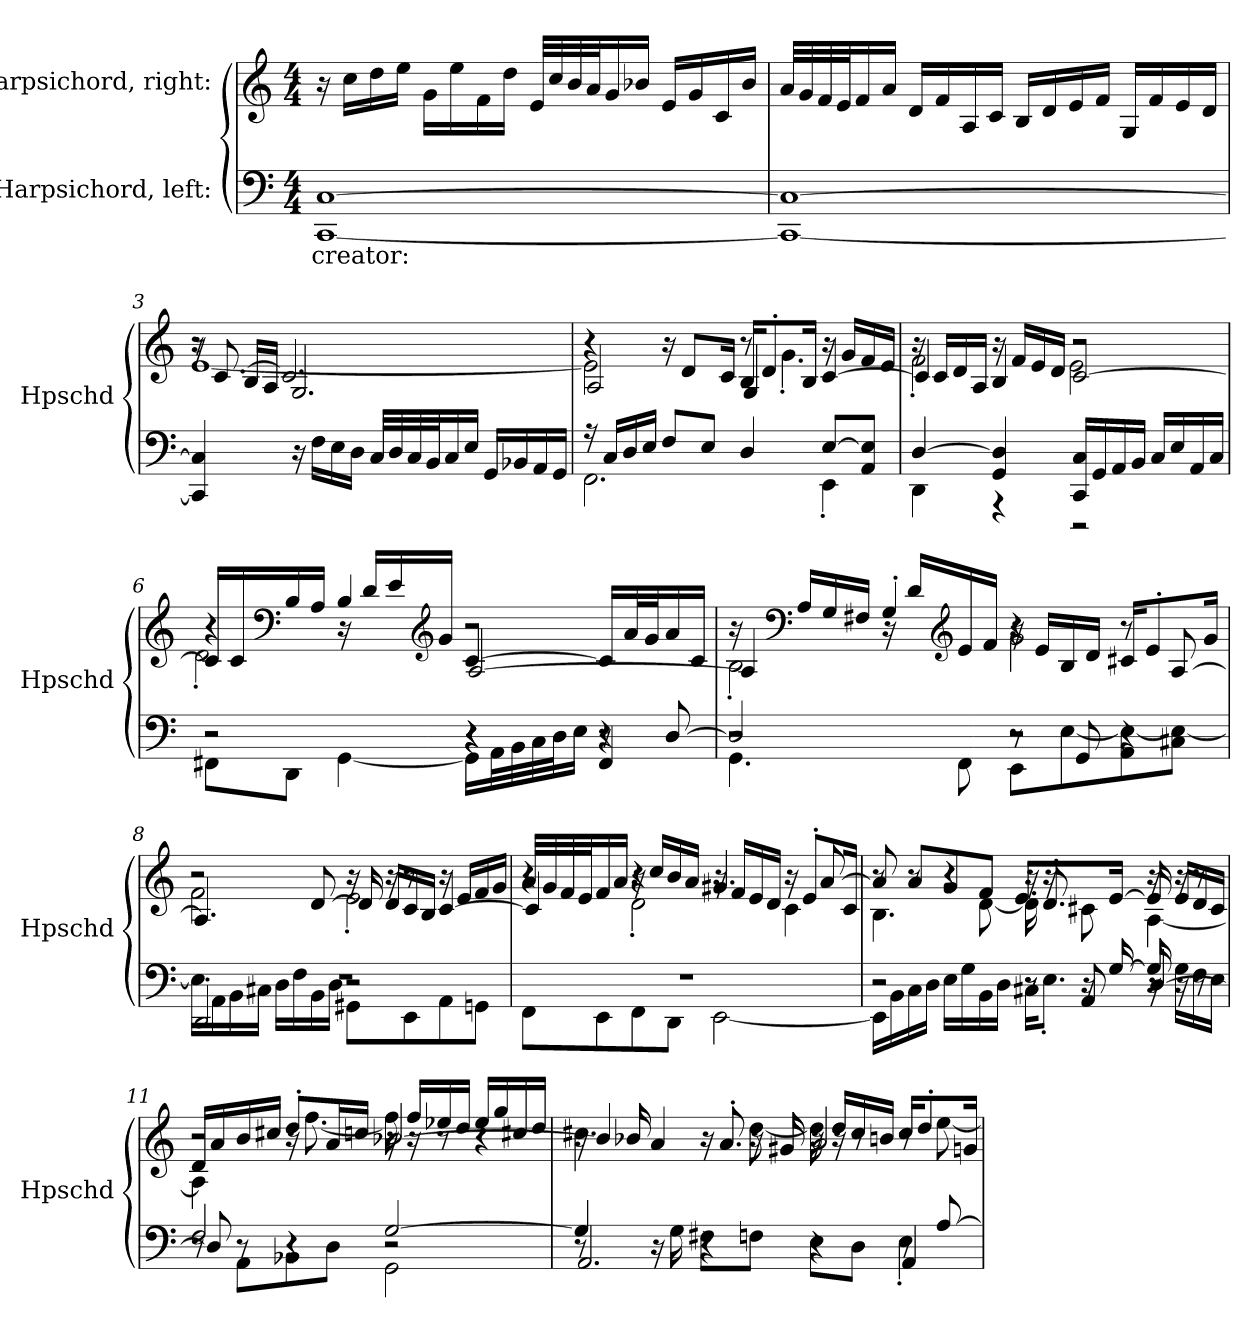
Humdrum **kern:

**kern	**text	**kern
*part2	*part2	*part1
*staff2	*staff2	*staff1
*I"Harpsichord, left:	*	*I"Harpsichord, right:
*I'Hpschd	*	*I'Hpschd
*clefF4	*	*clefG2
*k[]	*	*k[]
*M4/4	*	*M4/4
*MM70	*	*MM70
=1	=1	=1
!	!LO:LY:b	!
[1CC [1C	creator:	16r
.	.	16cc\LL
.	.	16dd\
.	.	16ee\JJ
.	.	16g\LL
.	.	16ee\
.	.	16f\
.	.	16dd\JJ
.	.	32e/LLL
.	.	32cc/
.	.	32b/
.	.	32a/J
.	.	16g/
.	.	16b-X/JJ
.	.	16e/LL
.	.	16g/
.	.	16c/
.	.	16b-/JJ
=2	=2	=2
1CC_ 1C_	.	32a/LLL
.	.	32g/
.	.	32f/
.	.	32e/J
.	.	16f/
.	.	16a/JJ
.	.	16d/LL
.	.	16f/
.	.	16A/
.	.	16c/JJ
.	.	16B/LL
.	.	16d/
.	.	16e/
.	.	16f/JJ
.	.	16G/LL
.	.	16f/
.	.	16e/
.	.	16d/JJ
!!LO:LB:g=z
=3	=3	=3
*	*	*^
*	*	*	*^
4CC/] 4C/]	.	8r	[1e	16r
.	.	.	.	[8.c/
.	.	16B/LL	.	.
.	.	16A/JJ	.	.
16r	.	2.G/	.	2.c/]
16F\LL	.	.	.	.
16E\	.	.	.	.
16D\JJ	.	.	.	.
32C/LLL	.	.	.	.
32D/	.	.	.	.
32C/	.	.	.	.
32BB/J	.	.	.	.
16C/	.	.	.	.
16E/JJ	.	.	.	.
16GG/LL	.	.	.	.
16BB-X/	.	.	.	.
16AA/	.	.	.	.
16GG/JJ	.	.	.	.
=4	=4	=4	=4	=4
*^	*	*	*	*
16r	2.FF\	.	4r	2e\]	2A/
16C/LL	.	.	.	.	.
16D/	.	.	.	.	.
16E/JJ	.	.	.	.	.
8F/L	.	.	16r	.	.
.	.	.	8d/L	.	.
8E/J	.	.	.	.	.
.	.	.	16c/Jk	.	.
4D/	.	.	16B/KL	8r	4G/
.	.	.	8d'/	.	.
.	.	.	.	4.g'\	.
.	.	.	16B/Jk	.	.
[8E/L	4EE'\	.	16r	.	[4c/
.	.	.	16g/LL	.	.
8AA/ 8E/]J	.	.	16f/	.	.
.	.	.	16e/JJ	.	.
!!LO:LB:g=z	!!	!!
=5	=5	=5	=5	=5	=5
[4D/	4DD\	.	16r	2f'\	4c/]
.	.	.	16c/LL	.	.
.	.	.	16d/	.	.
.	.	.	16A/JJ	.	.
4GG/ 4D/]	4r	.	16r	.	4B/
.	.	.	16f/LL	.	.
.	.	.	16e/	.	.
.	.	.	16d/JJ	.	.
16CC/ 16C/LL	2r	.	[2c/	2e\	2r
16GG/	.	.	.	.	.
16AA/	.	.	.	.	.
16BB/JJ	.	.	.	.	.
16C/LL	.	.	.	.	.
16E/	.	.	.	.	.
16AA/	.	.	.	.	.
16C/JJ	.	.	.	.	.
=6	=6	=6	=6	=6	=6
*	*^	*	*	*	*
2r	8FF#X\L	2r	.	16c/LL]	2d'\	4r
.	.	.	.	16c/	.	.
*	*	*	*	*clefF4	*	*
.	8DD\J	.	.	16B/	.	.
.	.	.	.	16A/JJ	.	.
.	[4GG\	.	.	16r	.	4B/
.	.	.	.	16d/LL	.	.
.	.	.	.	16e/	.	.
*	*	*	*	*clefG2	*	*
.	.	.	.	16g/JJ	.	.
4r	16GG\LL]	4r	.	[4c/	2r	[2A/
.	32AA\L	.	.	.	.	.
.	32BB\	.	.	.	.	.
.	32C\	.	.	.	.	.
.	32D\J	.	.	.	.	.
.	16E\JJ	.	.	.	.	.
8r	4r	4FF#/	.	16c/LL]	.	.
.	.	.	.	32a/L	.	.
.	.	.	.	32g/J	.	.
[8D/	.	.	.	16a/	.	.
.	.	.	.	16c/JJ	.	.
!!LO:LB:g=z	!!	!!
=7	=7	=7	=7	=7	=7	=7
2D/]	4.GG\	2r	.	16r	2B'\	4A/]
*	*	*	*	*clefF4	*	*
.	.	.	.	16A/LL	.	.
.	.	.	.	16G/	.	.
.	.	.	.	16F#X/JJ	.	.
.	.	.	.	16r	.	4G'/
.	.	.	.	16d/LL	.	.
*	*	*	*	*clefG2	*	*
.	8FF\	.	.	16e/	.	.
.	.	.	.	16f/JJ	.	.
2r	8EE\L	8r	.	16r	2g\	4r
.	.	.	.	16e/LL	.	.
.	[8E\	8GG/	.	16B/	.	.
.	.	.	.	16d/JJ	.	.
.	8AA\ 8E\_	4r	.	16c#X/KL	.	8r
.	.	.	.	8e'/	.	.
.	8C#X\ 8E\_J	.	.	.	.	[8A/
.	.	.	.	16g/Jk	.	.
=8	=8	=8	=8	=8	=8	=8
1r	16E\LL]	2DD'/	.	2r	2f\	4.A/]
.	16AA\	.	.	.	.	.
.	16BB\	.	.	.	.	.
.	16C#X\JJ	.	.	.	.	.
.	16D\LL	.	.	.	.	.
.	16F\	.	.	.	.	.
.	16BB\	.	.	.	.	[8d/
.	16D\JJ	.	.	.	.	.
.	8GG#X\L	2r	.	16r	2e'\	16d/]
.	.	.	.	16d/LL	.	16r
.	8EE\	.	.	16c/	.	8r
.	.	.	.	16B/JJ	.	.
.	8AA\	.	.	16r	.	[4c/
.	.	.	.	16e/LL	.	.
.	8GGn\J	.	.	16f/	.	.
.	.	.	.	16g/JJ	.	.
*	*v	*v	*	*	*	*
!!LO:LB:g=z	!!	!!
=9	=9	=9	=9	=9	=9
1r	8FF\L	.	32a/LLL	4r	4c/]
.	.	.	32g/	.	.
.	.	.	32f/	.	.
.	.	.	32e/J	.	.
.	8EE\	.	16f/	.	.
.	.	.	16a/JJ	.	.
.	8FF\	.	16r	2d'\	4r
.	.	.	16cc/LL	.	.
.	8DD\J	.	16b/	.	.
.	.	.	16a/JJ	.	.
.	[2EE\	.	16r	.	4.g#X/
.	.	.	16f/LL	.	.
.	.	.	16e/	.	.
.	.	.	16d/JJ	.	.
.	.	.	16r	4c\	.
.	.	.	8e'/L	.	.
.	.	.	.	.	[8a/
.	.	.	16c/Jk	.	.
=10	=10	=10	=10	=10	=10
*	*^	*	*	*	*
2r	16EE\LL]	2r	.	8r	4.B\	8a/]
.	16BB\	.	.	.	.	.
.	16C\	.	.	8a/L	.	8r
.	16D\JJ	.	.	.	.	.
.	16E\LL	.	.	8g/	.	4r
.	16G\	.	.	.	.	.
.	16BB\	.	.	8f/J	[8d\	.
.	16D\JJ	.	.	.	.	.
8r	16C#X\KL	8r	.	16r	16d\]	8.e/L
.	8.E'\J	.	.	8.d'/	16r	.
16r	.	8AA/	.	.	8c#X\	.
[16G/	.	.	.	.	.	[16e/Jk
16G/]	16r	[4D/	.	16r	[4A\	16e/]
16r	16G\LL	.	.	16e/LL	.	16r
8r	16F\	.	.	16d/	.	8r
.	16E\JJ	.	.	16c#/JJ	.	.
!!LO:LB:g=z	!!	!!
=11	=11	=11	=11	=11	=11	=11
2F/	8r	8D/]	.	16d/LL	4A\]	2r
.	.	.	.	16a/	.	.
.	8AA\L	8r	.	16b/	.	.
.	.	.	.	16cc#X/JJ	.	.
.	8BB-X\	4r	.	8dd'/L	16r	.
.	.	.	.	.	[8.ff\	.
.	8D\J	.	.	16a/L	.	.
.	.	.	.	16ccn/JJ	.	.
[2G/	2GG\	2r	.	16r	16ff\]	[2b-X/
.	.	.	.	16ff/LL	16r	.
.	.	.	.	16ee-X/	8r	.
.	.	.	.	16dd/JJ	.	.
.	.	.	.	16ee-/LL	4r	.
.	.	.	.	16gg/	.	.
.	.	.	.	16cc#X/	.	.
.	.	.	.	16dd/JJ	.	.
=12	=12	=12	=12	=12	=12	=12
4G/]	8r	2.AA/	.	16r	4.cc#X\	4b-/]
.	.	.	.	16b-X/	.	.
.	16r	.	.	4a/	.	.
.	16G\	.	.	.	.	.
4r	8F#X\L	.	.	.	.	16r
.	.	.	.	.	.	8.a'/
.	8Fn\J	.	.	16r	[8dd\	.
.	.	.	.	16g#X/	.	.
4r	8E\L	.	.	16r	16dd\]	2a/
.	.	.	.	16dd/LL	16r	.
.	8D\J	.	.	16cc#/	8r	.
.	.	.	.	16bn/JJ	.	.
8r	4E'\	4AA/	.	16cc#/KL	8r	.
.	.	.	.	8dd'/	.	.
[8A/	.	.	.	.	[8ee\	.
.	.	.	.	16gn/Jk	.	.
*v	*v	*v	*	*	*	*
*	*	*v	*v	*v
=	=	=
*-	*-	*-
